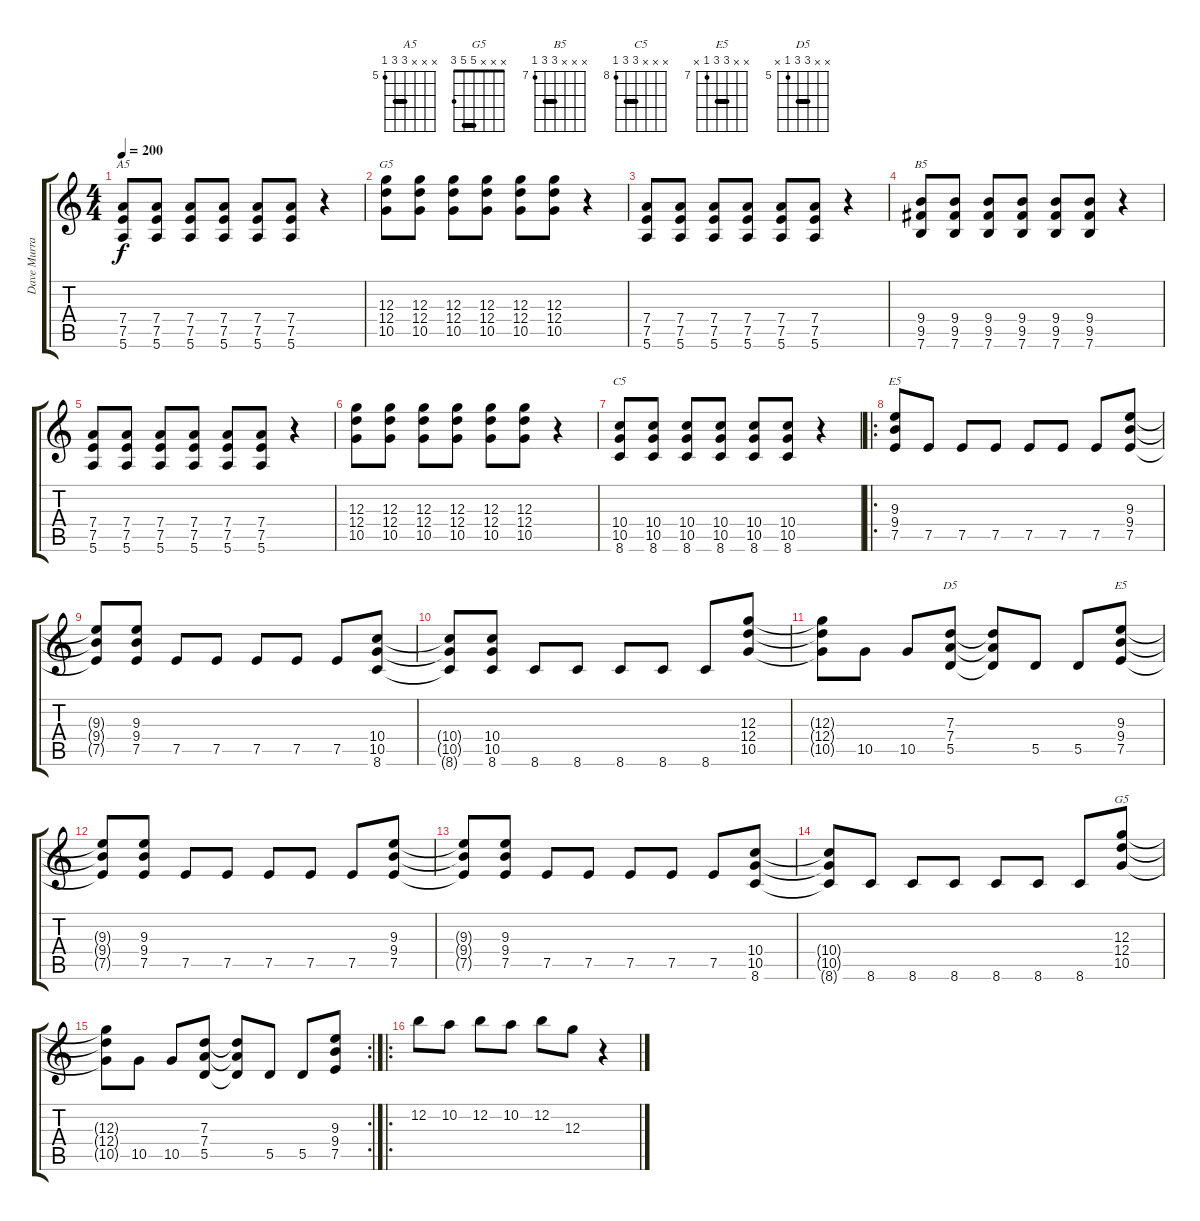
\track ("Dave Murray" "Dave Murra") {instrument distortionguitar}
\staff {score tabs}
\tuning (E4 B3 G3 D3 A2 E2) {hide}
\chord ("A5" x x x 7 7 5) {firstfret 5 barre 7}
\chord ("G5" x x 12 12 10 x) {firstfret 10 barre 12}
\chord ("B5" x x x 9 9 7) {firstfret 7 barre 9}
\chord ("C5" x x x 10 10 8) {firstfret 8 barre 10}
\chord ("E5" x x x 2 2 0) {barre 2}
\chord ("D5" x x 7 7 5 x) {firstfret 5 barre 7}
\chord ("E5" x x 9 9 7 x) {firstfret 7 barre 9}
\chord ("G5" x x x 5 5 3) {barre 5}
\ts (4 4)
\tempo 200
\clef g2
\ks c
(7.4 7.5 5.6).8{ch "A5" dy f} (7.4 7.5 5.6).8 (7.4 7.5 5.6).8 (7.4 7.5 5.6).8 (7.4 7.5 5.6).8 (7.4 7.5 5.6).8 r.4 |
(12.3 12.4 10.5).8{ch "G5"} (12.3 12.4 10.5).8 (12.3 12.4 10.5).8 (12.3 12.4 10.5).8 (12.3 12.4 10.5).8 (12.3 12.4 10.5).8 r.4 |
(7.4 7.5 5.6).8 (7.4 7.5 5.6).8 (7.4 7.5 5.6).8 (7.4 7.5 5.6).8 (7.4 7.5 5.6).8 (7.4 7.5 5.6).8 r.4 |
(9.4 9.5 7.6).8{ch "B5"} (9.4 9.5 7.6).8 (9.4 9.5 7.6).8 (9.4 9.5 7.6).8 (9.4 9.5 7.6).8 (9.4 9.5 7.6).8 r.4 |
(7.4 7.5 5.6).8 (7.4 7.5 5.6).8 (7.4 7.5 5.6).8 (7.4 7.5 5.6).8 (7.4 7.5 5.6).8 (7.4 7.5 5.6).8 r.4 |
(12.3 12.4 10.5).8 (12.3 12.4 10.5).8 (12.3 12.4 10.5).8 (12.3 12.4 10.5).8 (12.3 12.4 10.5).8 (12.3 12.4 10.5).8 r.4 |
(10.4 10.5 8.6).8{ch "C5"} (10.4 10.5 8.6).8 (10.4 10.5 8.6).8 (10.4 10.5 8.6).8 (10.4 10.5 8.6).8 (10.4 10.5 8.6).8 r.4 |
\ro
(9.3 9.4 7.5).8{ch "E5"} 7.5.8 7.5.8 7.5.8 7.5.8 7.5.8 7.5.8 (9.3 9.4 7.5).8 |
(9.3{t} 9.4{t} 7.5{t}).8 (9.3 9.4 7.5).8 7.5.8 7.5.8 7.5.8 7.5.8 7.5.8 (10.4 10.5 8.6).8 |
(10.4{t} 10.5{t} 8.6{t}).8 (10.4 10.5 8.6).8 8.6.8 8.6.8 8.6.8 8.6.8 8.6.8 (12.3 12.4 10.5).8 |
(12.3{t} 12.4{t} 10.5{t}).8 10.5.8 10.5.8 (7.3 7.4 5.5).8{ch "D5"} (7.3{t} 7.4{t} 5.5{t}).8 5.5.8 5.5.8 (9.3 9.4 7.5).8{ch "E5"} |
(9.3{t} 9.4{t} 7.5{t}).8 (9.3 9.4 7.5).8 7.5.8 7.5.8 7.5.8 7.5.8 7.5.8 (9.3 9.4 7.5).8 |
(9.3{t} 9.4{t} 7.5{t}).8 (9.3 9.4 7.5).8 7.5.8 7.5.8 7.5.8 7.5.8 7.5.8 (10.4 10.5 8.6).8 |
(10.4{t} 10.5{t} 8.6{t}).8 8.6.8 8.6.8 8.6.8 8.6.8 8.6.8 8.6.8 (12.3 12.4 10.5).8{ch "G5"} |
\rc 2
(12.3{t} 12.4{t} 10.5{t}).8 10.5.8 10.5.8 (7.3 7.4 5.5).8 (7.3{t} 7.4{t} 5.5{t}).8 5.5.8 5.5.8 (9.3 9.4 7.5).8 |
\ro
12.2.8 10.2.8 12.2.8 10.2.8 12.2.8 12.3.8 r.4
